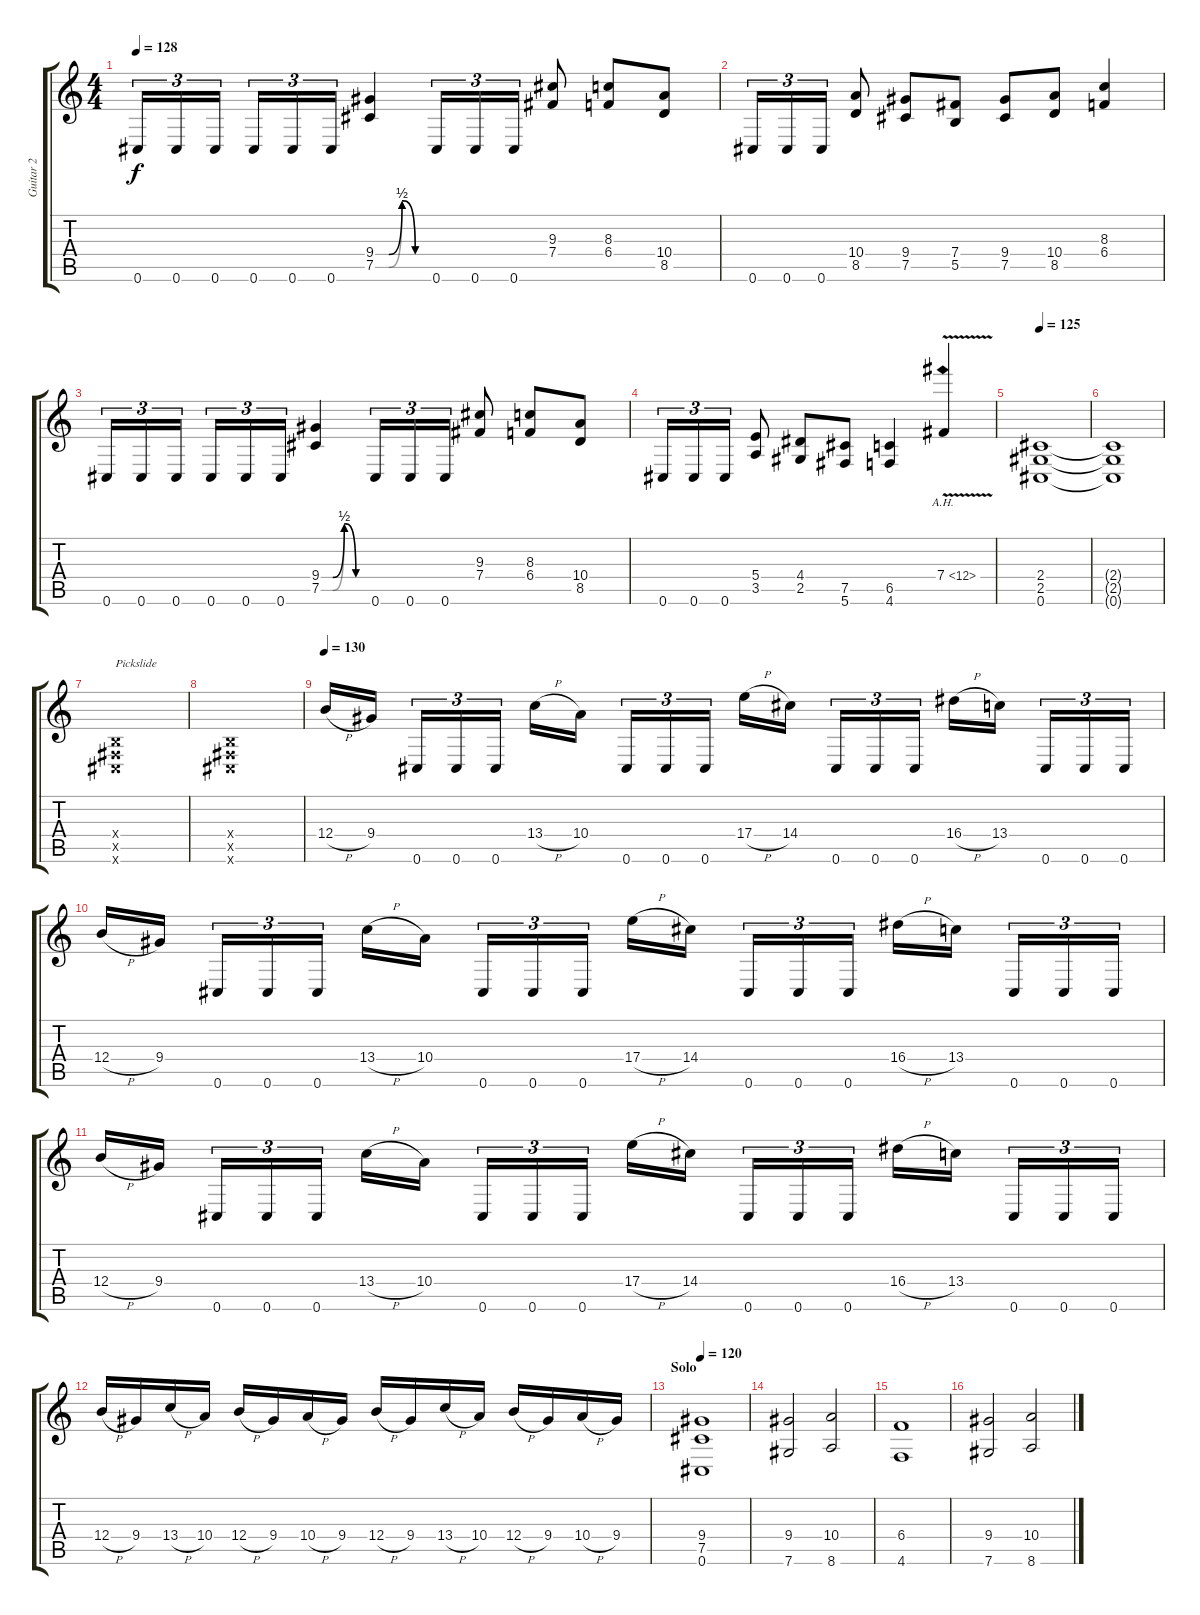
\track ("Guitar 2" "Guitar 2") {instrument distortionguitar}
\staff {score tabs}
\tuning (Db4 Ab3 E3 B2 Gb2 Db2) {hide}
\ts (4 4)
\tempo 128
\clef g2
\ks c
0.6.16{tu (3 2) dy f} 0.6.16{tu (3 2)} 0.6.16{tu (3 2)} 0.6.16{tu (3 2)} 0.6.16{tu (3 2)} 0.6.16{tu (3 2)} (9.4{be (custom 0 0 15 0 30 2 45 0 60 0)} 7.5{be (custom 0 0 15 0 30 2 45 0 60 0)}).4 0.6.16{tu (3 2)} 0.6.16{tu (3 2)} 0.6.16{tu (3 2)} (9.3 7.4).8 (8.3 6.4).8 (10.4 8.5).8 |
0.6.16{tu (3 2)} 0.6.16{tu (3 2)} 0.6.16{tu (3 2)} (10.4 8.5).8 (9.4 7.5).8 (7.4 5.5).8 (9.4 7.5).8 (10.4 8.5).8 (8.3 6.4).4 |
0.6.16{tu (3 2)} 0.6.16{tu (3 2)} 0.6.16{tu (3 2)} 0.6.16{tu (3 2)} 0.6.16{tu (3 2)} 0.6.16{tu (3 2)} (9.4{be (custom 0 0 15 0 30 2 45 0 60 0)} 7.5{be (custom 0 0 15 0 30 2 45 0 60 0)}).4 0.6.16{tu (3 2)} 0.6.16{tu (3 2)} 0.6.16{tu (3 2)} (9.3 7.4).8 (8.3 6.4).8 (10.4 8.5).8 |
0.6.16{tu (3 2)} 0.6.16{tu (3 2)} 0.6.16{tu (3 2)} (5.4 3.5).8 (4.4 2.5).8 (7.5 5.6).8 (6.5 4.6).4 7.4{ah 5 v}.4 |
\section ("" "")
\tempo 125
(2.4 2.5 0.6).1 |
(2.4{t} 2.5{t} 0.6{t}).1 |
(0.4{x} 0.5{x} 0.6{x}).1{txt "Pickslide"} |
(0.4{x} 0.5{x} 0.6{x}).1 |
\section ("" "")
\tempo 130
12.4{h}.16 9.4.16 0.6.16{tu (3 2)} 0.6.16{tu (3 2)} 0.6.16{tu (3 2)} 13.4{h}.16 10.4.16 0.6.16{tu (3 2)} 0.6.16{tu (3 2)} 0.6.16{tu (3 2)} 17.4{h}.16 14.4.16 0.6.16{tu (3 2)} 0.6.16{tu (3 2)} 0.6.16{tu (3 2)} 16.4{h}.16 13.4.16 0.6.16{tu (3 2)} 0.6.16{tu (3 2)} 0.6.16{tu (3 2)} |
12.4{h}.16 9.4.16 0.6.16{tu (3 2)} 0.6.16{tu (3 2)} 0.6.16{tu (3 2)} 13.4{h}.16 10.4.16 0.6.16{tu (3 2)} 0.6.16{tu (3 2)} 0.6.16{tu (3 2)} 17.4{h}.16 14.4.16 0.6.16{tu (3 2)} 0.6.16{tu (3 2)} 0.6.16{tu (3 2)} 16.4{h}.16 13.4.16 0.6.16{tu (3 2)} 0.6.16{tu (3 2)} 0.6.16{tu (3 2)} |
12.4{h}.16 9.4.16 0.6.16{tu (3 2)} 0.6.16{tu (3 2)} 0.6.16{tu (3 2)} 13.4{h}.16 10.4.16 0.6.16{tu (3 2)} 0.6.16{tu (3 2)} 0.6.16{tu (3 2)} 17.4{h}.16 14.4.16 0.6.16{tu (3 2)} 0.6.16{tu (3 2)} 0.6.16{tu (3 2)} 16.4{h}.16 13.4.16 0.6.16{tu (3 2)} 0.6.16{tu (3 2)} 0.6.16{tu (3 2)} |
12.4{h}.16 9.4.16 13.4{h}.16 10.4.16 12.4{h}.16 9.4.16 10.4{h}.16 9.4.16 12.4{h}.16 9.4.16 13.4{h}.16 10.4.16 12.4{h}.16 9.4.16 10.4{h}.16 9.4.16 |
\section ("" "Solo")
\tempo 120
(9.4 7.5 0.6).1 |
(9.4 7.6).2 (10.4 8.6).2 |
(6.4 4.6).1 |
(9.4 7.6).2 (10.4 8.6).2
